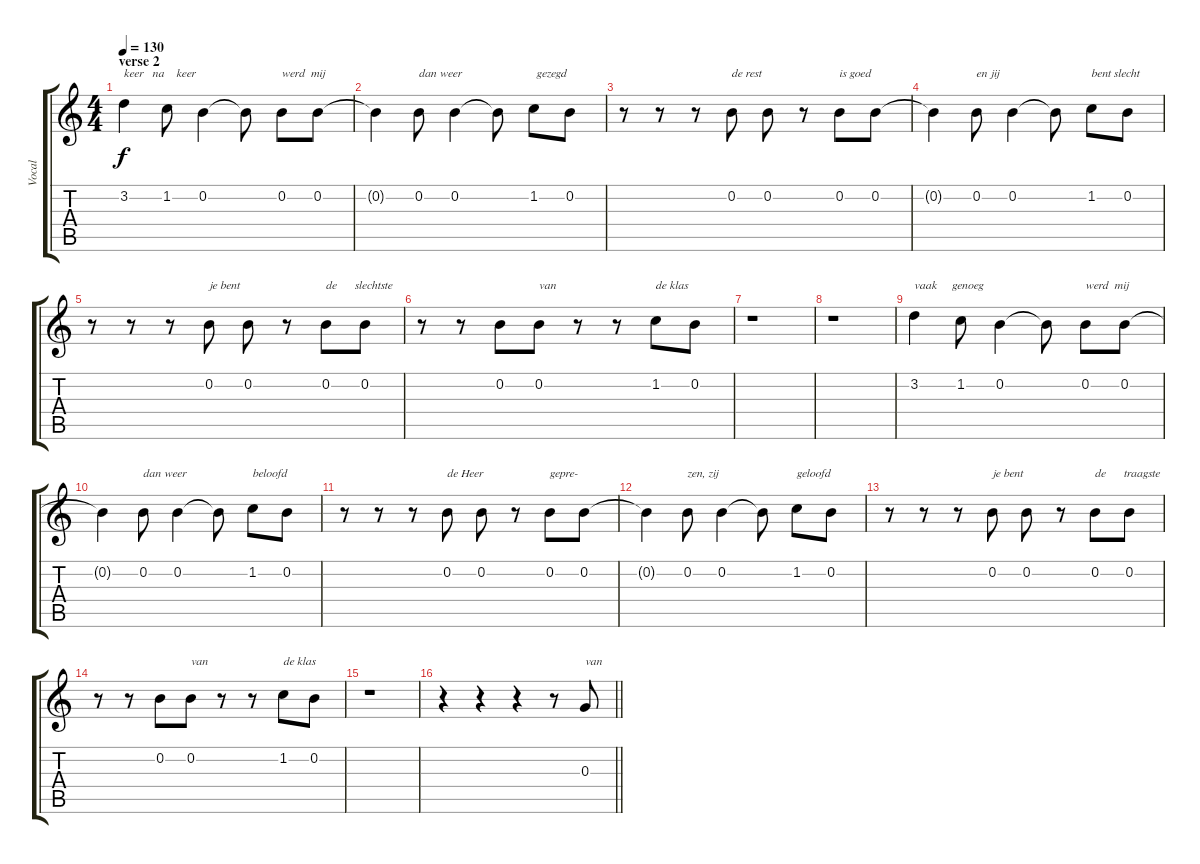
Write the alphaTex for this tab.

\track ("Vocal" "Vocal") {instrument acousticguitarnylon}
\staff {score tabs}
\tuning (E4 B3 G3 D3 A2 E2) {hide}
\ts (4 4)
\section ("" "verse 2")
\tempo 130
\clef g2
\ks c
3.2.4{txt "keer   na    keer" dy f} 1.2.8 0.2.4 0.2{t}.8 0.2.8{txt "werd  mij"} 0.2.8 |
0.2{t}.4 0.2.8{txt "dan weer"} 0.2.4 0.2{t}.8 1.2.8{txt " gezegd"} 0.2.8 |
r.8 r.8 r.8 0.2.8{txt "de rest"} 0.2.8 r.8 0.2.8{txt "is goed"} 0.2.8 |
0.2{t}.4 0.2.8{txt "en jij"} 0.2.4 0.2{t}.8 1.2.8{txt "bent slecht"} 0.2.8 |
r.8 r.8 r.8 0.2.8{txt "je bent "} 0.2.8 r.8 0.2.8{txt "de      slechtste"} 0.2.8 |
r.8 r.8 0.2.8 0.2.8{txt "van"} r.8 r.8 1.2.8{txt "de klas"} 0.2.8 |
r.1 |
r.1 |
3.2.4{txt "vaak     genoeg"} 1.2.8 0.2.4 0.2{t}.8 0.2.8{txt "werd  mij"} 0.2.8 |
0.2{t}.4 0.2.8{txt "dan weer"} 0.2.4 0.2{t}.8 1.2.8{txt "beloofd"} 0.2.8 |
r.8 r.8 r.8 0.2.8{txt "de Heer"} 0.2.8 r.8 0.2.8{txt "gepre-"} 0.2.8 |
0.2{t}.4 0.2.8{txt "zen, zij"} 0.2.4 0.2{t}.8 1.2.8{txt "geloofd"} 0.2.8 |
r.8 r.8 r.8 0.2.8{txt "je bent "} 0.2.8 r.8 0.2.8{txt "de      traagste"} 0.2.8 |
r.8 r.8 0.2.8 0.2.8{txt "van"} r.8 r.8 1.2.8{txt "de klas"} 0.2.8 |
r.1 |
\barLineRight lightlight
r.4 r.4 r.4 r.8 0.3.8{txt "van"}
